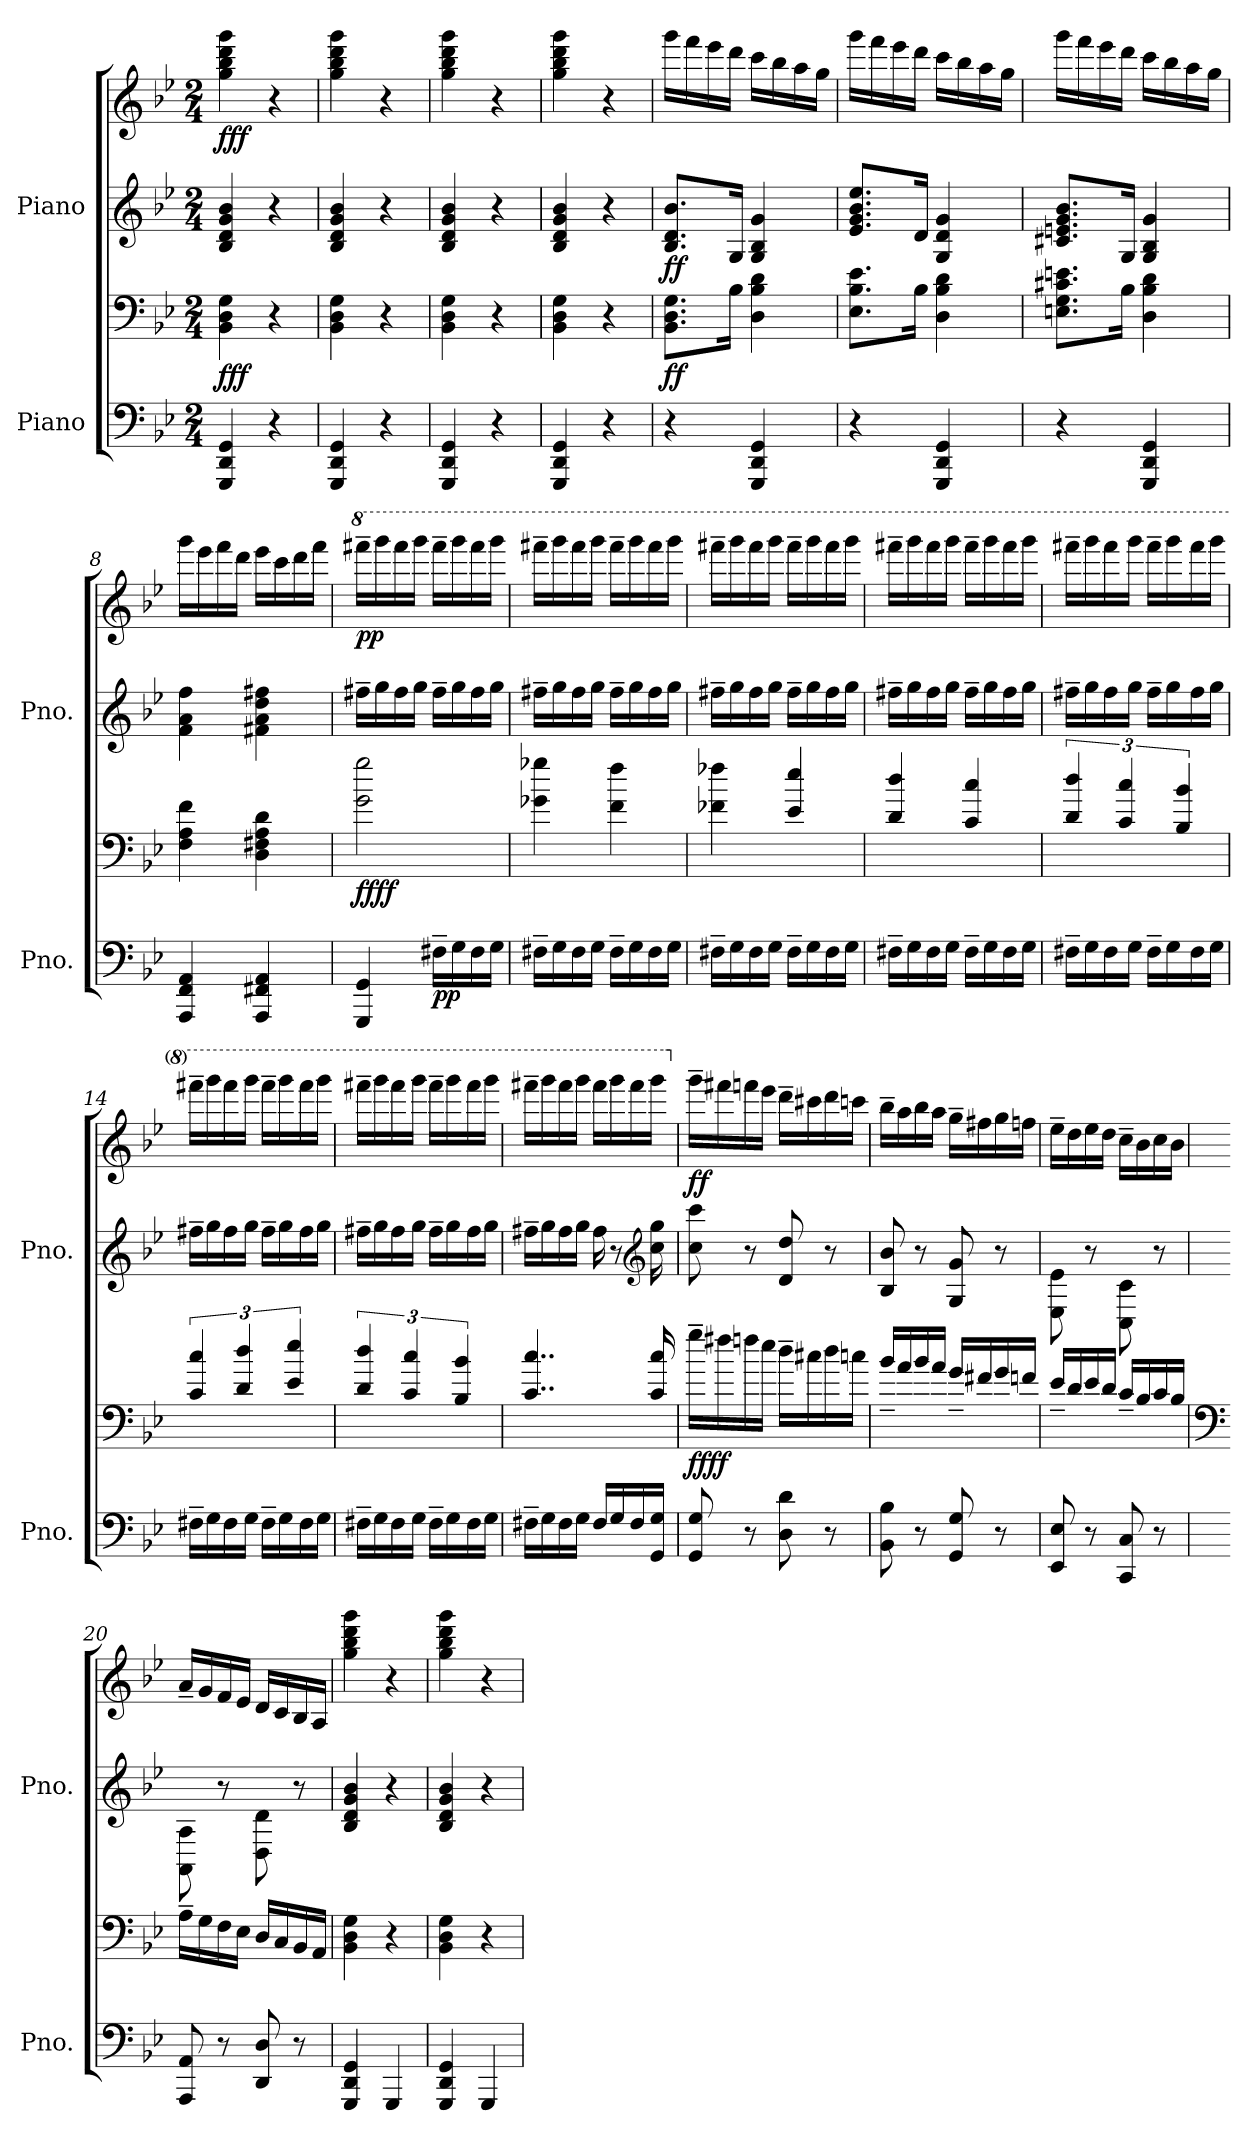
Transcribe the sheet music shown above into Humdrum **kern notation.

**kern	**kern	**dynam	**kern	**kern	**dynam
*part2	*part2	*part2	*part1	*part1	*part1
*staff4	*staff3	*staff3/4	*staff2	*staff1	*staff1/2
*I"Piano	*	*	*I"Piano	*	*
*I'Pno.	*	*	*I'Pno.	*	*
*clefF4	*clefF4	*	*clefG2	*clefG2	*
*k[b-e-]	*k[b-e-]	*	*k[b-e-]	*k[b-e-]	*
*M2/4	*M2/4	*	*M2/4	*M2/4	*
*MM162	*MM162	*	*MM162	*MM162	*
=1	=1	=1	=1	=1	=1
!	!	!LO:DY:b	!	!	!LO:DY:b
4GGG/ 4DD/ 4GG/	4BB-\ 4D\ 4G\	fff	4B-/ 4d/ 4g/ 4b-/	4gg\ 4bb-\ 4ddd\ 4ggg\	fff
4r	4r	.	4r	4r	.
=2	=2	=2	=2	=2	=2
4GGG/ 4DD/ 4GG/	4BB-\ 4D\ 4G\	.	4B-/ 4d/ 4g/ 4b-/	4gg\ 4bb-\ 4ddd\ 4ggg\	.
4r	4r	.	4r	4r	.
=3	=3	=3	=3	=3	=3
4GGG/ 4DD/ 4GG/	4BB-\ 4D\ 4G\	.	4B-/ 4d/ 4g/ 4b-/	4gg\ 4bb-\ 4ddd\ 4ggg\	.
4r	4r	.	4r	4r	.
=4	=4	=4	=4	=4	=4
4GGG/ 4DD/ 4GG/	4BB-\ 4D\ 4G\	.	4B-/ 4d/ 4g/ 4b-/	4gg\ 4bb-\ 4ddd\ 4ggg\	.
4r	4r	.	4r	4r	.
=5	=5	=5	=5	=5	=5
!	!	!LO:DY:b	!	!	!LO:DY:b=2
4r	8.BB-\ 8.D\ 8.G\L	ff	8.B-/ 8.d/ 8.b-/L	16ggg\LL	ff
.	.	.	.	16fff\	.
.	.	.	.	16eee-\	.
.	16B-\Jk	.	16G/Jk	16ddd\JJ	.
4GGG/ 4DD/ 4GG/	4D\ 4B-\ 4d\	.	4G/ 4B-/ 4g/	16ccc\LL	.
.	.	.	.	16bb-\	.
.	.	.	.	16aa\	.
.	.	.	.	16gg\JJ	.
=6	=6	=6	=6	=6	=6
4r	8.E-\ 8.B-\ 8.e-\L	.	8.e-/ 8.g/ 8.b-/ 8.ee-/L	16ggg\LL	.
.	.	.	.	16fff\	.
.	.	.	.	16eee-\	.
.	16B-\Jk	.	16d/Jk	16ddd\JJ	.
4GGG/ 4DD/ 4GG/	4D\ 4B-\ 4d\	.	4G/ 4d/ 4g/	16ccc\LL	.
.	.	.	.	16bb-\	.
.	.	.	.	16aa\	.
.	.	.	.	16gg\JJ	.
=7	=7	=7	=7	=7	=7
4r	8.En\ 8.G\ 8.c#X\ 8.en\L	.	8.c#X/ 8.en/ 8.g/ 8.b-/L	16ggg\LL	.
.	.	.	.	16fff\	.
.	.	.	.	16eee-\	.
.	16B-\Jk	.	16G/Jk	16ddd\JJ	.
4GGG/ 4DD/ 4GG/	4D\ 4B-\ 4d\	.	4G/ 4B-/ 4g/	16ccc\LL	.
.	.	.	.	16bb-\	.
.	.	.	.	16aa\	.
.	.	.	.	16gg\JJ	.
!!LO:LB:g=z
=8	=8	=8	=8	=8	=8
4AAA/ 4FF/ 4AA/	4F\ 4A\ 4f\	.	4f\ 4a\ 4ff\	16ggg\LL	.
.	.	.	.	16eee-\	.
.	.	.	.	16fff\	.
.	.	.	.	16ddd\JJ	.
4AAA/ 4FF#X/ 4AA/	4D\ 4F#X\ 4A\ 4d\	.	4f#X\ 4a\ 4dd\ 4ff#X\	16eee-\LL	.
.	.	.	.	16ccc\	.
.	.	.	.	16ddd\	.
.	.	.	.	16fff\JJ	.
=9	=9	=9	=9	=9	=9
*	*	*	*	*8va	*
!	!	!LO:DY:b	!	!	!
!	!	!LO:DY:n=1:b	!	!	!LO:DY:b
!	!	!	!	!	!LO:DY:n=1:b
4GGG/ 4GG/	2g\ 2gg\	ff ff	16ff#X~\LL	16ffff#X~\LL	p p
*	*	*	*	*8va	*
.	.	.	16gg\	16gggg\	.
.	.	.	16ff#\	16ffff#\	.
.	.	.	16gg\JJ	16gggg\JJ	.
!	!	!LO:DY:n=2:b=2	!	!	!
!	!	!LO:DY:n=3:b=2	!	!	!
16F#X~\LL	.	p p	16ff#~\LL	16ffff#~\LL	.
16G\	.	.	16gg\	16gggg\	.
16F#\	.	.	16ff#\	16ffff#\	.
16G\JJ	.	.	16gg\JJ	16gggg\JJ	.
=10	=10	=10	=10	=10	=10
16F#X~\LL	4g-X\ 4gg-X\	.	16ff#X~\LL	16ffff#X~\LL	.
16G\	.	.	16gg\	16gggg\	.
16F#\	.	.	16ff#\	16ffff#\	.
16G\JJ	.	.	16gg\JJ	16gggg\JJ	.
16F#~\LL	4f\ 4ff\	.	16ff#~\LL	16ffff#~\LL	.
16G\	.	.	16gg\	16gggg\	.
16F#\	.	.	16ff#\	16ffff#\	.
16G\JJ	.	.	16gg\JJ	16gggg\JJ	.
=11	=11	=11	=11	=11	=11
16F#X~\LL	4f-X\ 4ff-X\	.	16ff#X~\LL	16ffff#X~\LL	.
16G\	.	.	16gg\	16gggg\	.
16F#\	.	.	16ff#\	16ffff#\	.
16G\JJ	.	.	16gg\JJ	16gggg\JJ	.
16F#~\LL	4e-/ 4ee-/	.	16ff#~\LL	16ffff#~\LL	.
16G\	.	.	16gg\	16gggg\	.
16F#\	.	.	16ff#\	16ffff#\	.
16G\JJ	.	.	16gg\JJ	16gggg\JJ	.
!!LO:PB:g=z
=12	=12	=12	=12	=12	=12
16F#X~\LL	4d/ 4dd/	.	16ff#X~\LL	16ffff#X~\LL	.
16G\	.	.	16gg\	16gggg\	.
16F#\	.	.	16ff#\	16ffff#\	.
16G\JJ	.	.	16gg\JJ	16gggg\JJ	.
16F#~\LL	4c/ 4cc/	.	16ff#~\LL	16ffff#~\LL	.
16G\	.	.	16gg\	16gggg\	.
16F#\	.	.	16ff#\	16ffff#\	.
16G\JJ	.	.	16gg\JJ	16gggg\JJ	.
=13	=13	=13	=13	=13	=13
16F#X~\LL	6d/ 6dd/	.	16ff#X~\LL	16ffff#X~\LL	.
16G\	.	.	16gg\	16gggg\	.
16F#\	.	.	16ff#\	16ffff#\	.
.	6c/ 6cc/	.	.	.	.
16G\JJ	.	.	16gg\JJ	16gggg\JJ	.
16F#~\LL	.	.	16ff#~\LL	16ffff#~\LL	.
16G\	.	.	16gg\	16gggg\	.
.	6B-/ 6b-/	.	.	.	.
16F#\	.	.	16ff#\	16ffff#\	.
16G\JJ	.	.	16gg\JJ	16gggg\JJ	.
=14	=14	=14	=14	=14	=14
16F#X~\LL	6c/ 6cc/	.	16ff#X~\LL	16ffff#X~\LL	.
16G\	.	.	16gg\	16gggg\	.
16F#\	.	.	16ff#\	16ffff#\	.
.	6d/ 6dd/	.	.	.	.
16G\JJ	.	.	16gg\JJ	16gggg\JJ	.
16F#~\LL	.	.	16ff#~\LL	16ffff#~\LL	.
16G\	.	.	16gg\	16gggg\	.
.	6e-/ 6ee-/	.	.	.	.
16F#\	.	.	16ff#\	16ffff#\	.
16G\JJ	.	.	16gg\JJ	16gggg\JJ	.
!!LO:LB:g=z
=15	=15	=15	=15	=15	=15
16F#X~\LL	6d/ 6dd/	.	16ff#X~\LL	16ffff#X~\LL	.
16G\	.	.	16gg\	16gggg\	.
16F#\	.	.	16ff#\	16ffff#\	.
.	6c/ 6cc/	.	.	.	.
16G\JJ	.	.	16gg\JJ	16gggg\JJ	.
16F#~\LL	.	.	16ff#~\LL	16ffff#~\LL	.
16G\	.	.	16gg\	16gggg\	.
.	6B-/ 6b-/	.	.	.	.
16F#\	.	.	16ff#\	16ffff#\	.
16G\JJ	.	.	16gg\JJ	16gggg\JJ	.
=16	=16	=16	=16	=16	=16
16F#X~\LL	4..c/ 4..cc/	.	16ff#X~\LL	16ffff#X~\LL	.
16G\	.	.	16gg\	16gggg\	.
16F#\	.	.	16ff#\	16ffff#\	.
16G\JJ	.	.	16gg\JJ	16gggg\JJ	.
16F#/LL	.	.	16ff#\	16ffff#\LL	.
16G/	.	.	8r	16gggg\	.
16F#/	.	.	.	16ffff#\	.
*	*	*	*clefG2	*	*
16GG/ 16G/JJ	16c/ 16cc/	.	16cc\ 16gg\	16gggg\JJ	.
=17	=17	=17	=17	=17	=17
*	*	*	*	*X8va	*
*	*	*	*	*X8va	*
!	!	!LO:DY:b	!	!	!
!	!	!LO:DY:n=1:b	!	!	!LO:DY:b
8GG/ 8G/	16gg~\LL	ff ff	8cc\ 8ccc\	16ggg~\LL	ff
.	16ff#X\	.	.	16fff#X\	.
8r	16ffn\	.	8r	16fffn\	.
.	16ee-\JJ	.	.	16eee-\JJ	.
8D\ 8d\	16dd~\LL	.	8d/ 8dd/	16ddd~\LL	.
.	16cc#X\	.	.	16ccc#X\	.
8r	16dd\	.	8r	16ddd\	.
.	16ccn\JJ	.	.	16cccn\JJ	.
!!LO:LB:g=z
=18	=18	=18	=18	=18	=18
8BB-\ 8B-\	16b-~/LL	.	8B-/ 8b-/	16bb-~\LL	.
.	16a/	.	.	16aa\	.
8r	16b-/	.	8r	16bb-\	.
.	16a/JJ	.	.	16aa\JJ	.
8GG/ 8G/	16g~/LL	.	8G/ 8g/	16gg~\LL	.
.	16f#X/	.	.	16ff#X\	.
8r	16g/	.	8r	16gg\	.
.	16fn/JJ	.	.	16ffn\JJ	.
=19	=19	=19	=19	=19	=19
8EE-/ 8E-/	16e-~/LL	.	8E-\ 8e-\	16ee-~\LL	.
.	16d/	.	.	16dd\	.
8r	16e-/	.	8r	16ee-\	.
.	16d/JJ	.	.	16dd\JJ	.
8CC/ 8C/	16c~/LL	.	8C\ 8c\	16cc~\LL	.
.	16B-/	.	.	16b-\	.
8r	16c/	.	8r	16cc\	.
.	16B-/JJ	.	.	16b-\JJ	.
=20	=20	=20	=20	=20	=20
*	*clefF4	*	*	*	*
8AAA/ 8AA/	16A~\LL	.	8AA\ 8A\	16a~/LL	.
.	16G\	.	.	16g/	.
8r	16F\	.	8r	16f/	.
.	16E-\JJ	.	.	16e-/JJ	.
8DD/ 8D/	16D/LL	.	8D\ 8d\	16d/LL	.
.	16C/	.	.	16c/	.
8r	16BB-/	.	8r	16B-/	.
.	16AA/JJ	.	.	16A/JJ	.
=21	=21	=21	=21	=21	=21
!	!	!LO:DY:b	!	!	!LO:DY:b
4GGG/ 4DD/ 4GG/	4BB-\ 4D\ 4G\	other-dynamics	4B-/ 4d/ 4g/ 4b-/	4gg\ 4bb-\ 4ddd\ 4ggg\	other-dynamics
4GGG/	4r	.	4r	4r	.
=22	=22	=22	=22	=22	=22
4GGG/ 4DD/ 4GG/	4BB-\ 4D\ 4G\	.	4B-/ 4d/ 4g/ 4b-/	4gg\ 4bb-\ 4ddd\ 4ggg\	.
4GGG/	4r	.	4r	4r	.
=	=	=	=	=	=
*-	*-	*-	*-	*-	*-
